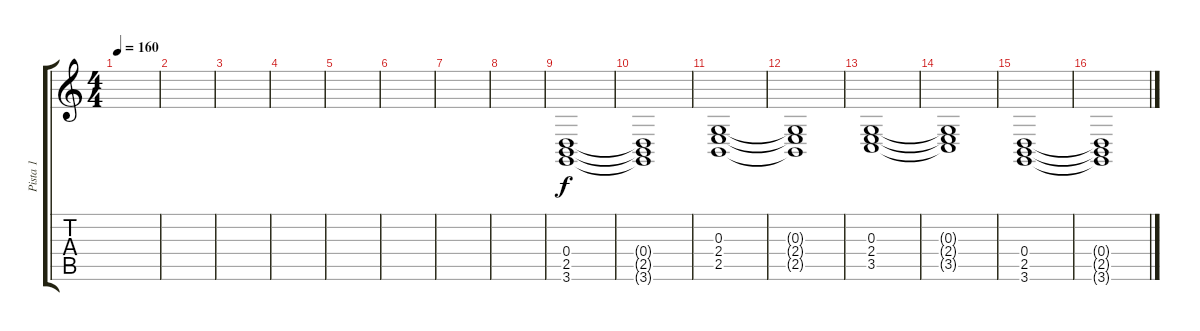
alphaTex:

\track ("Pista 1" "Pista 1") {instrument flute}
\staff {score tabs}
\tuning (E4 B3 G3 D3 A2 E2) {hide}
\ts (4 4)
\tempo 160
\clef g2
\ks c
|
|
|
|
|
|
|
|
(0.4 2.5 3.6).1 |
(0.4{t} 2.5{t} 3.6{t}).1 |
(0.3 2.4 2.5).1 |
(0.3{t} 2.4{t} 2.5{t}).1 |
(0.3 2.4 3.5).1 |
(0.3{t} 2.4{t} 3.5{t}).1 |
(0.4 2.5 3.6).1 |
(0.4{t} 2.5{t} 3.6{t}).1
